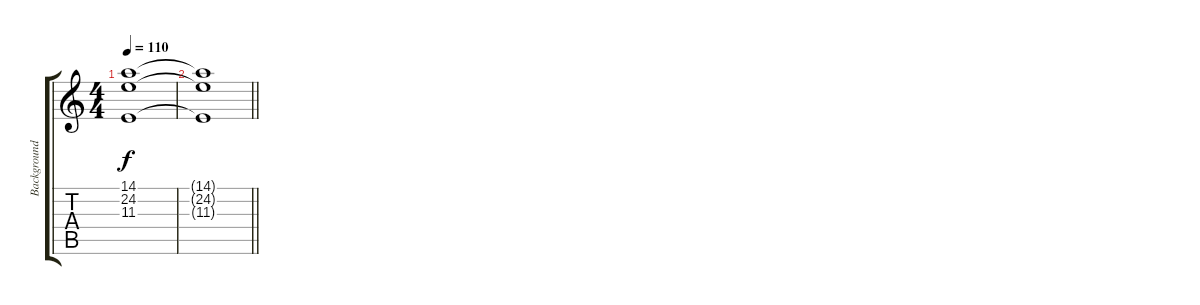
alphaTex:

\track ("Background" "Background") {instrument pad2warm}
\staff {score tabs}
\tuning (D4 A3 F3 C3 G2 D2) {hide}
\ts (4 4)
\tempo 110
\clef g2
\ks c
(14.1 24.2 11.3).1{dy f} |
\barLineRight lightlight
(14.1{t} 24.2{t} 11.3{t}).1
